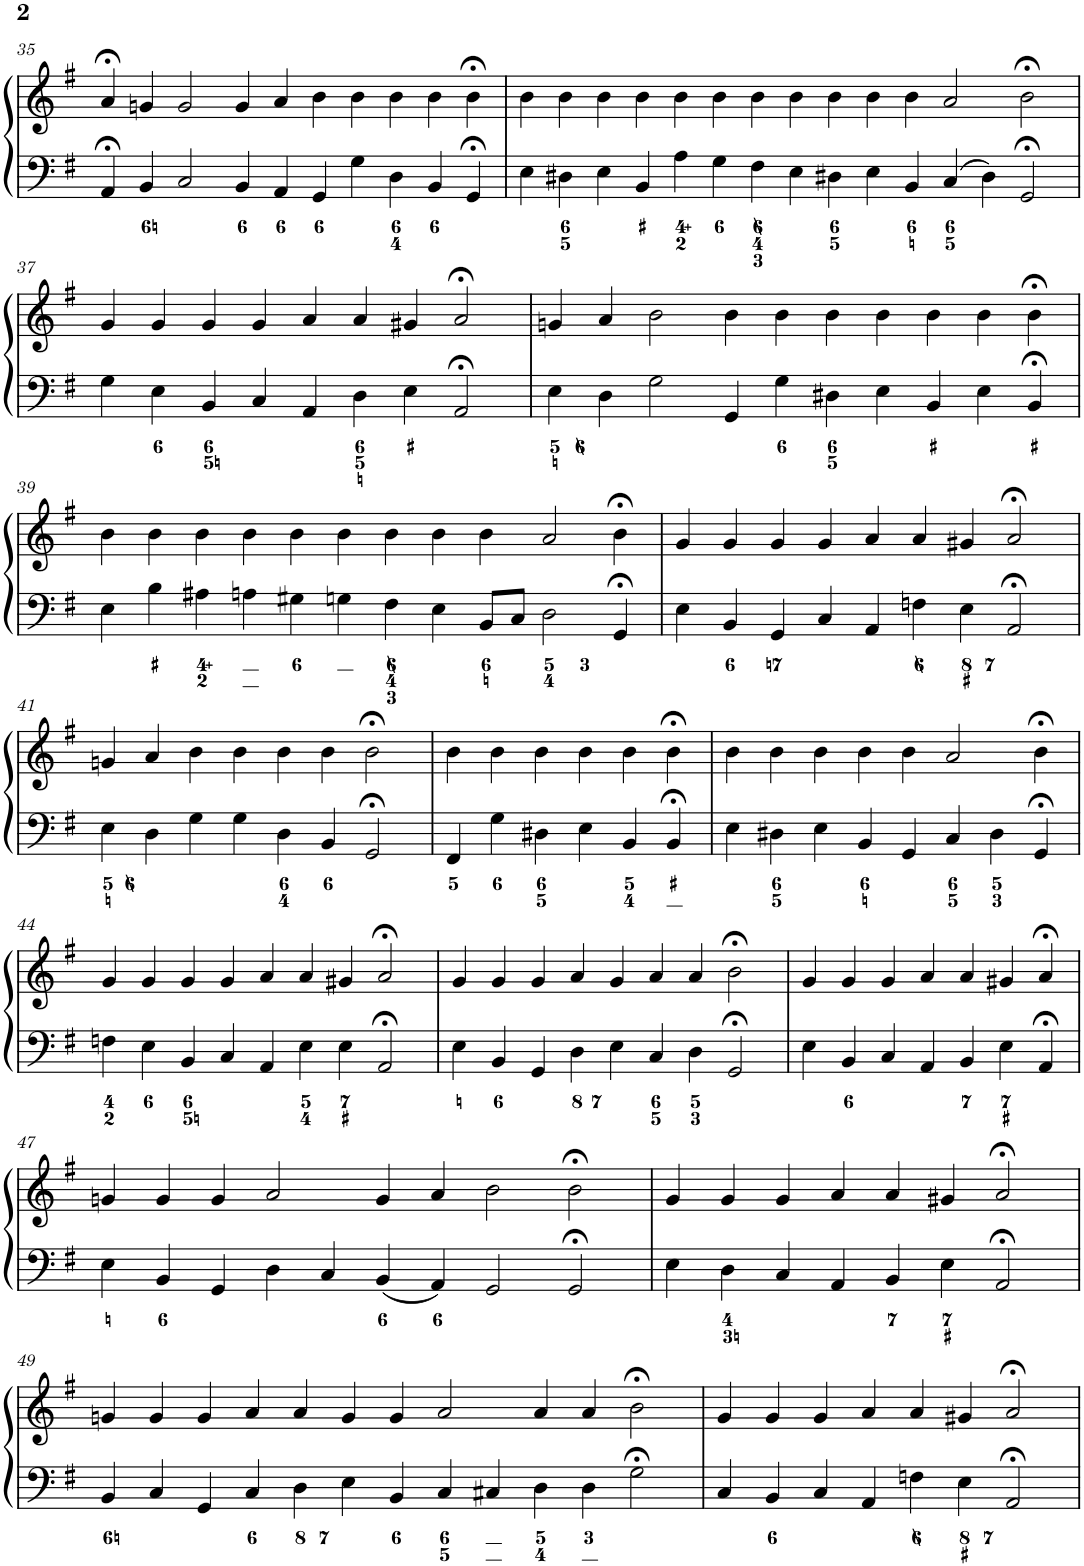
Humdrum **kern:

**kern	**kern
*part1	*part1
*staff2	*staff1
*I"Piano	*
*I'Pno.	*
!!LO:PB:g=z
*clefF4	*clefG2
*k[f#]	*k[f#]
*M4/4	*M4/4
*met(c)	*met(c)
=35	=35
4AA;</	4a;</
4BB/	4gn/
2C/	2g/
4BB/	4g/
4AA/	4a/
4GG/	4b\
4G\	4b\
4D\	4b\
4BB/	4b\
4GG;</	4b;<\
=36	=36
4E\	4b\
4D#X\	4b\
4E\	4b\
4BB/	4b\
4A\	4b\
4G\	4b\
4F#\	4b\
4E\	4b\
4D#X\	4b\
4E\	4b\
4BB/	4b\
4C/	2a/
4D#\	.
2GG;</	2b;<\
!!LO:LB:g=z
=37	=37
4G\	4g/
4E\	4g/
4BB/	4g/
4C/	4g/
4AA/	4a/
4D\	4a/
4E\	4g#X/
2AA;</	2a;</
=38	=38
4E\	4gn/
4D\	4a/
2G\	2b\
4GG/	4b\
4G\	4b\
4D#X\	4b\
4E\	4b\
4BB/	4b\
4E\	4b\
4BB;</	4b;<\
!!LO:LB:g=z
=39	=39
4E\	4b\
4B\	4b\
4A#X\	4b\
4An\	4b\
4G#X\	4b\
4Gn\	4b\
4F#\	4b\
4E\	4b\
8BB/L	4b\
8C/J	.
2D\	2a/
4GG;</	4b;<\
=40	=40
4E\	4g/
4BB/	4g/
4GG/	4g/
4C/	4g/
4AA/	4a/
4Fn\	4a/
4E\	4g#X/
2AA;</	2a;</
!!LO:LB:g=z
=41	=41
4E\	4gn/
4D\	4a/
4G\	4b\
4G\	4b\
4D\	4b\
4BB/	4b\
2GG;</	2b;<\
=42	=42
4FF#/	4b\
4G\	4b\
4D#X\	4b\
4E\	4b\
4BB/	4b\
4BB;</	4b;<\
=43	=43
4E\	4b\
4D#X\	4b\
4E\	4b\
4BB/	4b\
4GG/	4b\
4C/	2a/
4D#\	.
4GG;</	4b;<\
!!LO:LB:g=z
=44	=44
4Fn\	4g/
4E\	4g/
4BB/	4g/
4C/	4g/
4AA/	4a/
4E\	4a/
4E\	4g#X/
2AA;</	2a;</
=45	=45
4E\	4g/
4BB/	4g/
4GG/	4g/
4D\	4a/
4E\	4g/
4C/	4a/
4D\	4a/
2GG;</	2b;<\
=46	=46
4E\	4g/
4BB/	4g/
4C/	4g/
4AA/	4a/
4BB/	4a/
4E\	4g#X/
4AA;</	4a;</
!!LO:LB:g=z
=47	=47
4E\	4gn/
4BB/	4g/
4GG/	4g/
4D\	[4a/
4C/	4ryy
4BB/	4g/
4AA/	4a/
2GG/	2b\
2GG;</	2b;<\
=48	=48
4E\	4g/
4D\	4a/]
4C/	4g/
4AA/	4g/
4BB/	4a/
4E\	4a/
2AA;</	4g#X/
.	2a;</
4ryy	.
!!LO:LB:g=z
=49	=49
4BB/	4gn/
4C/	4g/
4GG/	4g/
4C/	4a/
4D\	4a/
4E\	4g/
4BB/	4g/
4C/	2a/
4C#X/	.
4D\	4a/
4D\	4a/
2G;<\	2b;<\
=50	=50
4C/	4g/
4BB/	4g/
4C/	4g/
4AA/	4a/
4Fn\	4a/
4E\	4g#X/
2AA;</	2a;</
=	=
*-	*-
